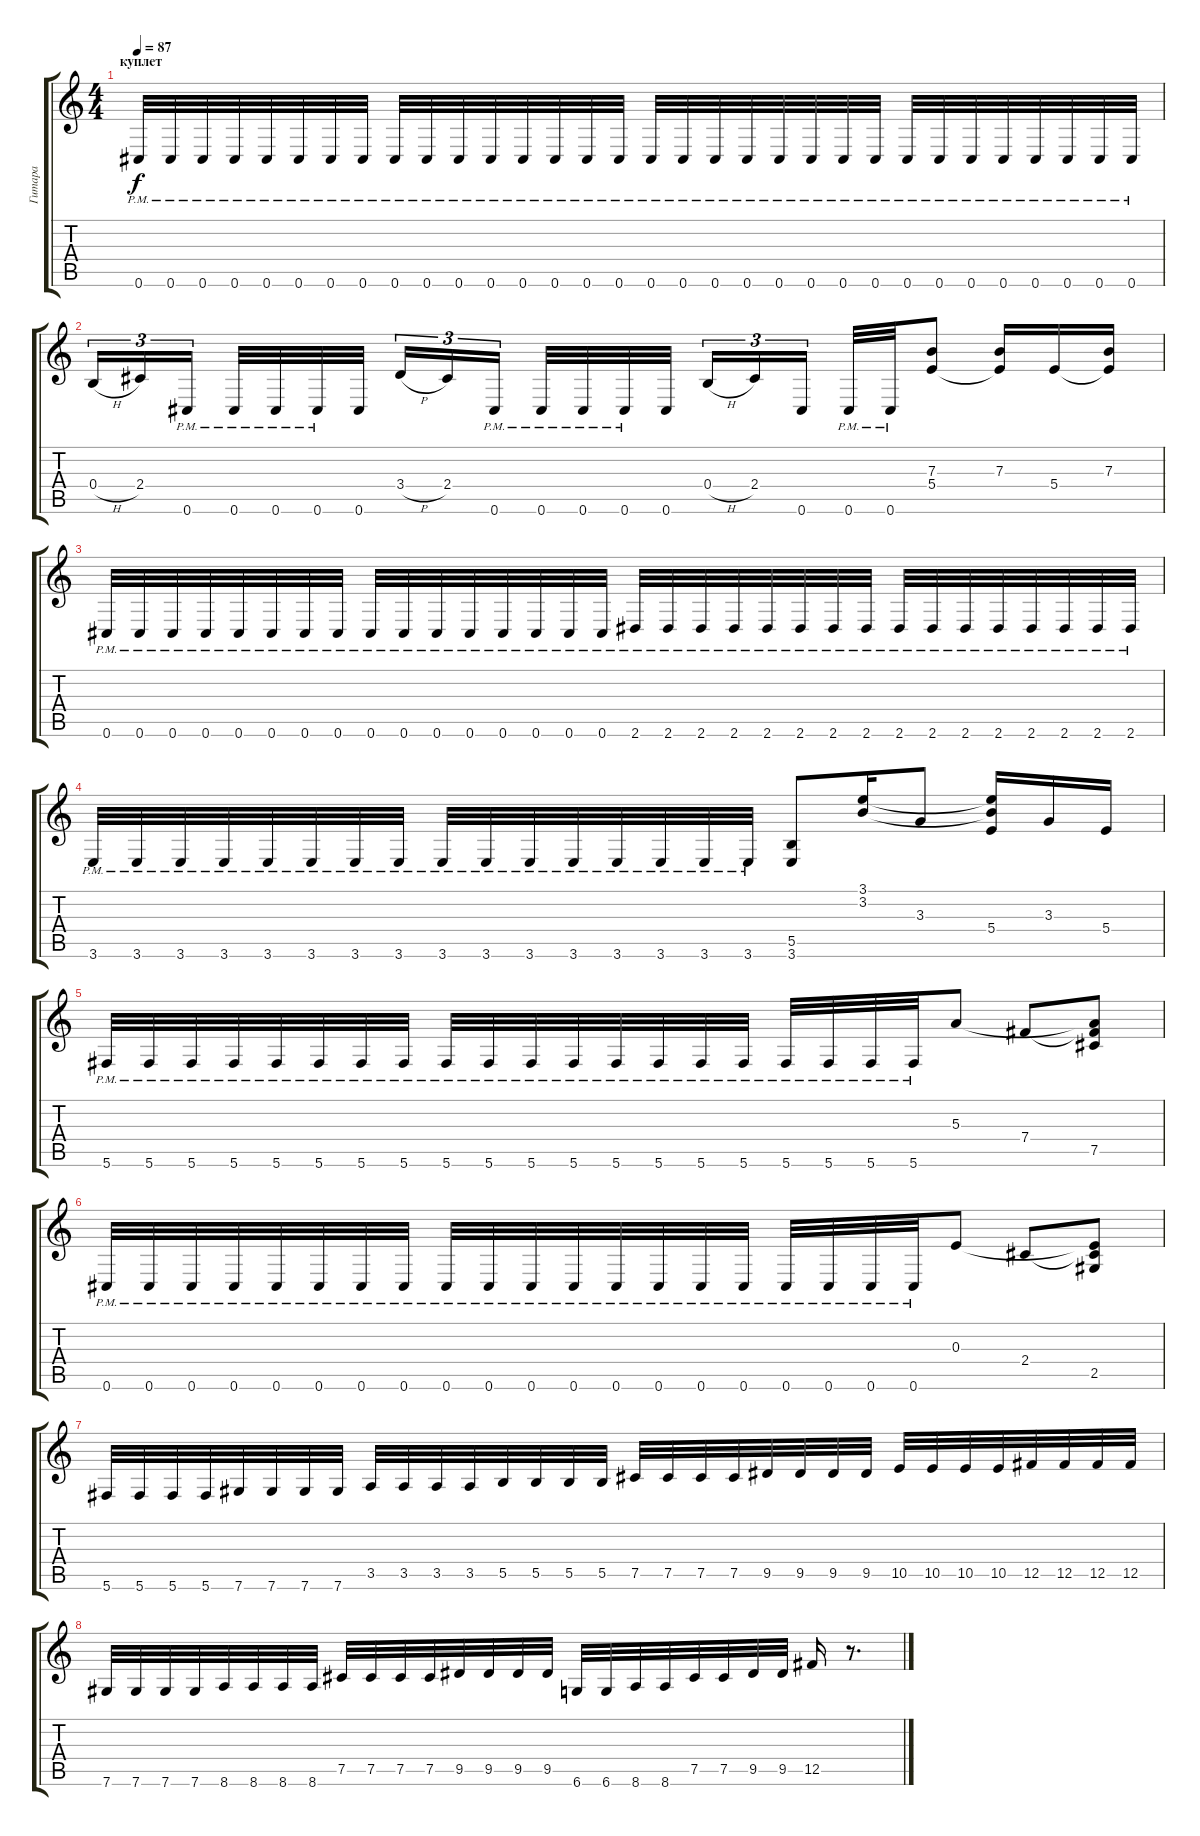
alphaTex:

\track ("Гитара" "Гитара") {instrument overdrivenguitar}
\staff {score tabs}
\tuning (Db4 Ab3 E3 B2 Gb2 Db2) {hide}
\ts (4 4)
\section ("" "куплет")
\tempo 87
\clef g2
\ks c
0.6{pm}.32{dy f} 0.6{pm}.32 0.6{pm}.32 0.6{pm}.32 0.6{pm}.32 0.6{pm}.32 0.6{pm}.32 0.6{pm}.32 0.6{pm}.32 0.6{pm}.32 0.6{pm}.32 0.6{pm}.32 0.6{pm}.32 0.6{pm}.32 0.6{pm}.32 0.6{pm}.32 0.6{pm}.32 0.6{pm}.32 0.6{pm}.32 0.6{pm}.32 0.6{pm}.32 0.6{pm}.32 0.6{pm}.32 0.6{pm}.32 0.6{pm}.32 0.6{pm}.32 0.6{pm}.32 0.6{pm}.32 0.6{pm}.32 0.6{pm}.32 0.6{pm}.32 0.6{pm}.32 |
0.4{h}.16{tu (3 2)} 2.4.16{tu (3 2)} 0.6{pm}.16{tu (3 2) beam splitsecondary} 0.6{pm}.32 0.6{pm}.32 0.6{pm}.32 0.6.32 3.4{h}.16{tu (3 2)} 2.4.16{tu (3 2)} 0.6{pm}.16{tu (3 2) beam splitsecondary} 0.6{pm}.32 0.6{pm}.32 0.6{pm}.32 0.6.32 0.4{h}.16{tu (3 2)} 2.4.16{tu (3 2)} 0.6.16{tu (3 2) beam splitsecondary} 0.6{pm}.32 0.6{pm}.32 (7.3 5.4).8 (7.3 5.4{t}).16 5.4.16 (7.3 5.4{t}).16 |
0.6{pm}.32 0.6{pm}.32 0.6{pm}.32 0.6{pm}.32 0.6{pm}.32 0.6{pm}.32 0.6{pm}.32 0.6{pm}.32 0.6{pm}.32 0.6{pm}.32 0.6{pm}.32 0.6{pm}.32 0.6{pm}.32 0.6{pm}.32 0.6{pm}.32 0.6{pm}.32 2.6{pm}.32 2.6{pm}.32 2.6{pm}.32 2.6{pm}.32 2.6{pm}.32 2.6{pm}.32 2.6{pm}.32 2.6{pm}.32 2.6{pm}.32 2.6{pm}.32 2.6{pm}.32 2.6{pm}.32 2.6{pm}.32 2.6{pm}.32 2.6{pm}.32 2.6{pm}.32 |
3.6{pm}.32 3.6{pm}.32 3.6{pm}.32 3.6{pm}.32 3.6{pm}.32 3.6{pm}.32 3.6{pm}.32 3.6{pm}.32 3.6{pm}.32 3.6{pm}.32 3.6{pm}.32 3.6{pm}.32 3.6{pm}.32 3.6{pm}.32 3.6{pm}.32 3.6{pm}.32 (5.5 3.6).8 (3.1 3.2).16 3.3.8 (3.1{t} 3.2{t} 5.4).16 3.3.16 5.4.16 |
5.6{pm}.32 5.6{pm}.32 5.6{pm}.32 5.6{pm}.32 5.6{pm}.32 5.6{pm}.32 5.6{pm}.32 5.6{pm}.32 5.6{pm}.32 5.6{pm}.32 5.6{pm}.32 5.6{pm}.32 5.6{pm}.32 5.6{pm}.32 5.6{pm}.32 5.6{pm}.32 5.6{pm}.32 5.6{pm}.32 5.6{pm}.32 5.6{pm}.32 5.3.8 7.4.8 (5.3{t} 7.4{t} 7.5).8 |
0.6{pm}.32 0.6{pm}.32 0.6{pm}.32 0.6{pm}.32 0.6{pm}.32 0.6{pm}.32 0.6{pm}.32 0.6{pm}.32 0.6{pm}.32 0.6{pm}.32 0.6{pm}.32 0.6{pm}.32 0.6{pm}.32 0.6{pm}.32 0.6{pm}.32 0.6{pm}.32 0.6{pm}.32 0.6{pm}.32 0.6{pm}.32 0.6{pm}.32 0.3.8 2.4.8 (0.3{t} 2.4{t} 2.5).8 |
5.6.32 5.6.32 5.6.32 5.6.32 7.6.32 7.6.32 7.6.32 7.6.32 3.5.32 3.5.32 3.5.32 3.5.32 5.5.32 5.5.32 5.5.32 5.5.32 7.5.32 7.5.32 7.5.32 7.5.32 9.5.32 9.5.32 9.5.32 9.5.32 10.5.32 10.5.32 10.5.32 10.5.32 12.5.32 12.5.32 12.5.32 12.5.32 |
7.6.32 7.6.32 7.6.32 7.6.32 8.6.32 8.6.32 8.6.32 8.6.32 7.5.32 7.5.32 7.5.32 7.5.32 9.5.32 9.5.32 9.5.32 9.5.32 6.6.32 6.6.32 8.6.32 8.6.32 7.5.32 7.5.32 9.5.32 9.5.32 12.5.16 r.8{d}
